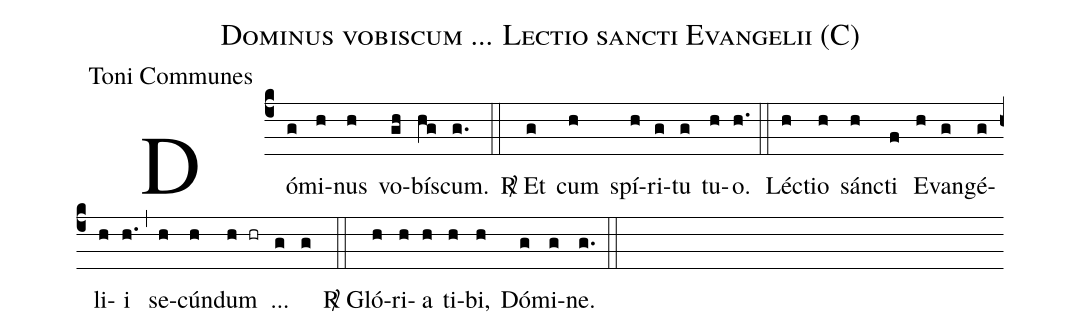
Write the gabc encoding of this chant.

name:Dominus vobiscum ... Lectio sancti Evangelii (C);
office-part:Toni Communes;
%%
(c4) Dó(g)mi(h)nus(h) vo(gh)bís(hg)cum.(g.) (::) <sp>R/</sp> Et(g) cum(h) spí(h)ri(g)tu(g) tu(h)o.(h.) (::)
Lé(h)ctio(h) sán(h)cti(f) E(h)van(g)gé(g)li(h)i(h.) (,) se(h)cún(h)dum(h hr) ...(g) ~~(g) (::)
<sp>R/</sp> Gló(h)ri(h)a(h) ti(h)bi,(h) Dó(g)mi(g)ne.(g.) (::)
